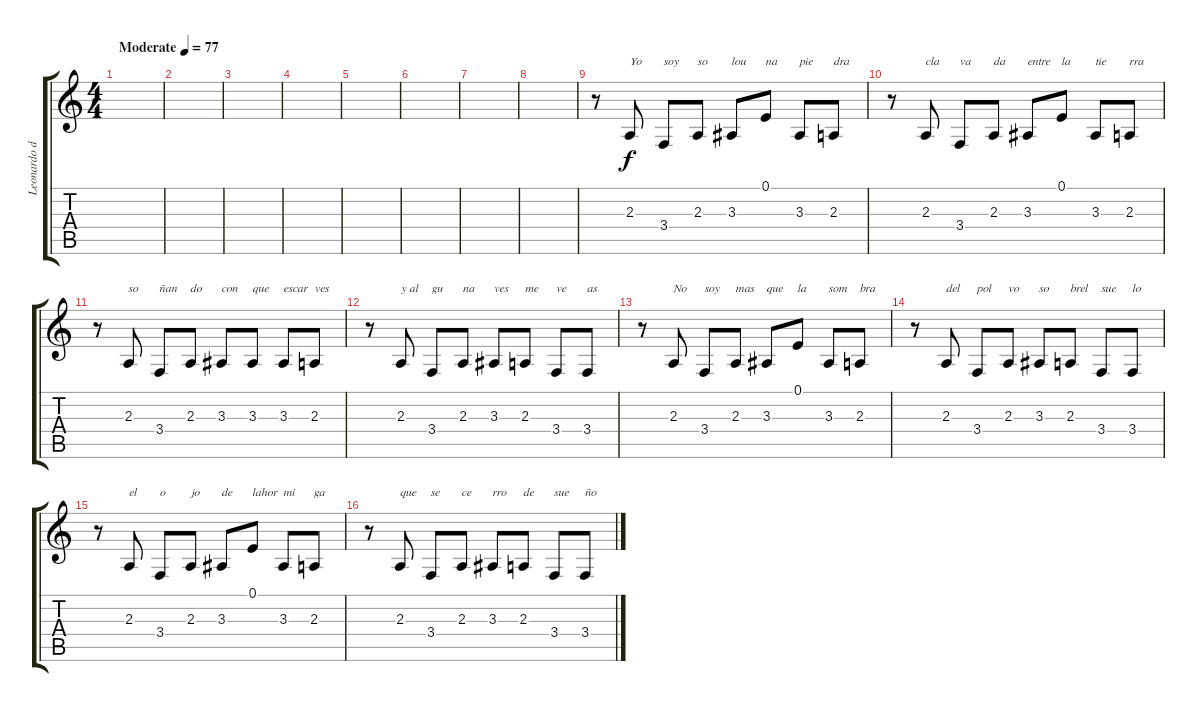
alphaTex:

\track ("Leonardo de Lozanne" "Leonardo d") {instrument acousticgrandpiano}
\staff {score tabs}
\tuning (E4 B3 G3 D3 A2 E2) {hide}
\ts (4 4)
\tempo (77 "Moderate")
\clef g2
\ks c
|
|
|
|
|
|
|
|
r.8 2.3.8{txt "Yo"} 3.4.8{txt "soy"} 2.3.8{txt "so"} 3.3.8{txt "lou"} 0.1.8{txt "na"} 3.3.8{txt "pie"} 2.3.8{txt "dra"} |
r.8 2.3.8{txt "cla"} 3.4.8{txt "va"} 2.3.8{txt "da"} 3.3.8{txt "entre"} 0.1.8{txt "la"} 3.3.8{txt "tie"} 2.3.8{txt "rra"} |
r.8 2.3.8{txt "so"} 3.4.8{txt "ñan"} 2.3.8{txt "do"} 3.3.8{txt "con"} 3.3.8{txt "que"} 3.3.8{txt "escar"} 2.3.8{txt "ves"} |
r.8 2.3.8{txt "y al"} 3.4.8{txt "gu"} 2.3.8{txt "na"} 3.3.8{txt "ves"} 2.3.8{txt "me"} 3.4.8{txt "ve"} 3.4.8{txt "as"} |
r.8 2.3.8{txt "No"} 3.4.8{txt "soy"} 2.3.8{txt "mas"} 3.3.8{txt "que"} 0.1.8{txt "la"} 3.3.8{txt "som"} 2.3.8{txt "bra"} |
r.8 2.3.8{txt "del"} 3.4.8{txt "pol"} 2.3.8{txt "vo"} 3.3.8{txt "so"} 2.3.8{txt "brel"} 3.4.8{txt "sue"} 3.4.8{txt "lo"} |
r.8 2.3.8{txt "el"} 3.4.8{txt "o"} 2.3.8{txt "jo"} 3.3.8{txt "de"} 0.1.8{txt "lahor"} 3.3.8{txt "mi"} 2.3.8{txt "ga"} |
r.8 2.3.8{txt "que"} 3.4.8{txt "se"} 2.3.8{txt "ce"} 3.3.8{txt "rro"} 2.3.8{txt "de"} 3.4.8{txt "sue"} 3.4.8{txt "ño"}
